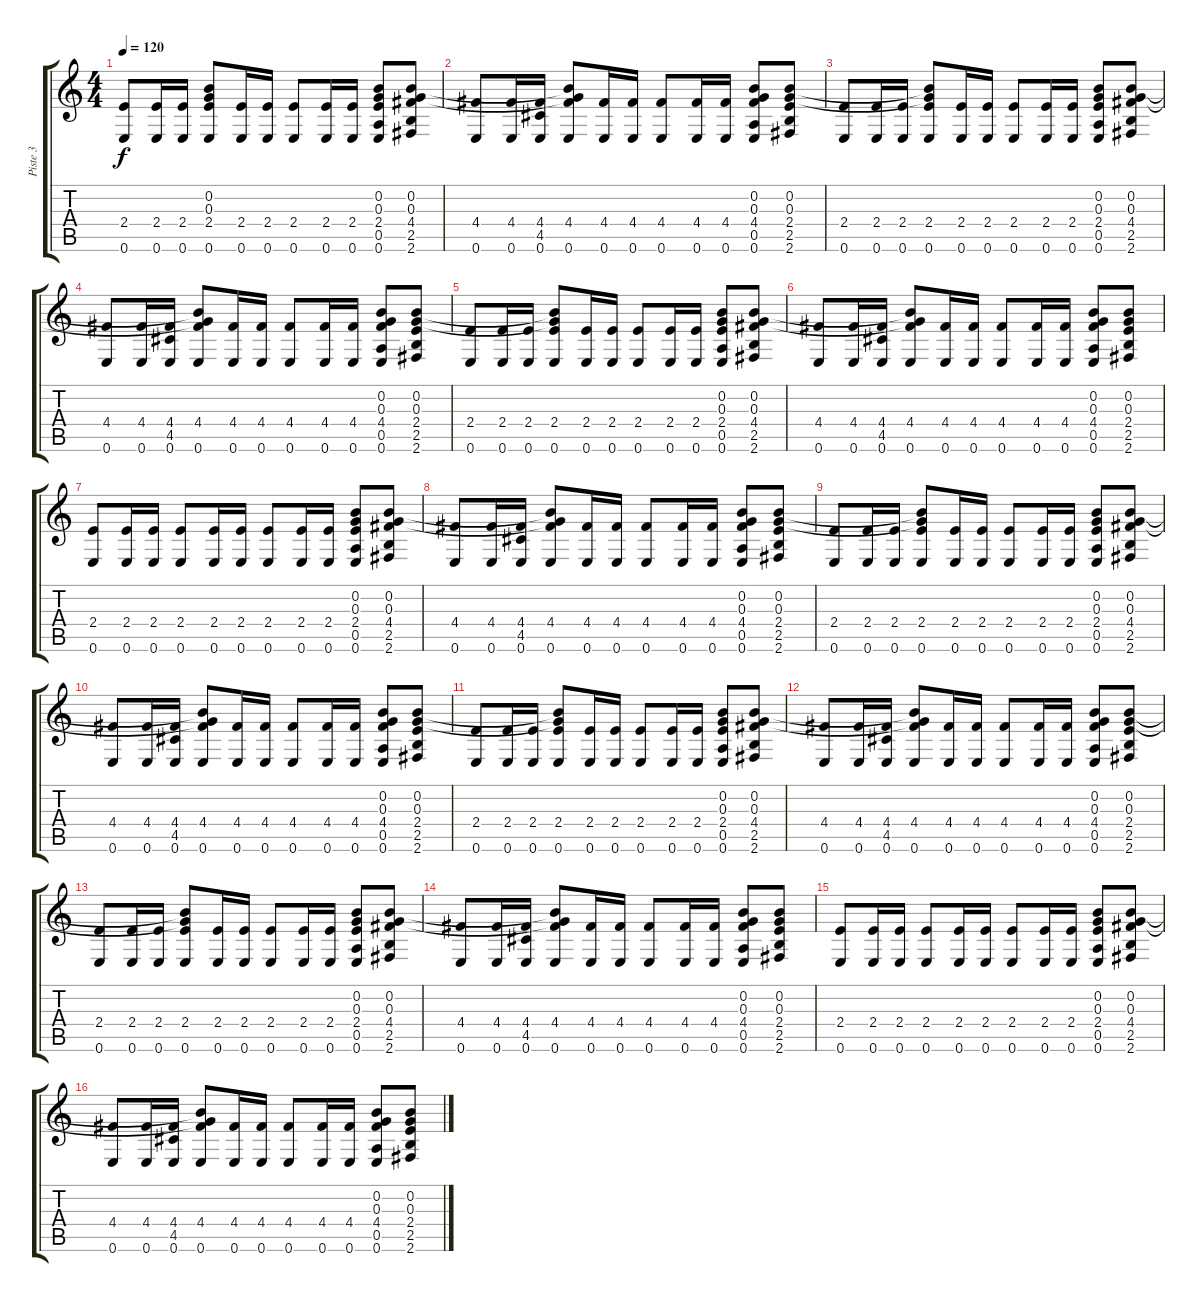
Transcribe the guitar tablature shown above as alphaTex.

\track ("Piste 3" "Piste 3") {instrument overdrivenguitar}
\staff {score tabs}
\tuning (E4 B3 G3 D3 A2 E2) {hide}
\ts (4 4)
\tempo 120
\clef g2
\ks c
(2.4 0.6).8{dy f volume 16} (2.4 0.6).16 (2.4 0.6).16 (0.2{t} 0.3{t} 2.4 0.6).8 (2.4 0.6).16 (2.4 0.6).16 (2.4 0.6).8 (2.4 0.6).16 (2.4 0.6).16 (0.2 0.3 2.4 0.5 0.6).8 (0.2 0.3 4.4 2.5 2.6).8 |
(4.4 0.6).8 (4.4 0.6).16 (4.4 4.5 0.6).16 (0.2{t} 0.3{t} 4.4 0.6).8 (4.4 0.6).16 (4.4 0.6).16 (4.4 0.6).8 (4.4 0.6).16 (4.4 0.6).16 (0.2 0.3 4.4 0.5 0.6).8 (0.2 0.3 2.4 2.5 2.6).8 |
(2.4 0.6).8{volume 16} (2.4 0.6).16 (2.4 0.6).16 (0.2{t} 0.3{t} 2.4 0.6).8 (2.4 0.6).16 (2.4 0.6).16 (2.4 0.6).8 (2.4 0.6).16 (2.4 0.6).16 (0.2 0.3 2.4 0.5 0.6).8 (0.2 0.3 4.4 2.5 2.6).8 |
(4.4 0.6).8 (4.4 0.6).16 (4.4 4.5 0.6).16 (0.2{t} 0.3{t} 4.4 0.6).8 (4.4 0.6).16 (4.4 0.6).16 (4.4 0.6).8 (4.4 0.6).16 (4.4 0.6).16 (0.2 0.3 4.4 0.5 0.6).8 (0.2 0.3 2.4 2.5 2.6).8 |
(2.4 0.6).8{volume 16} (2.4 0.6).16 (2.4 0.6).16 (0.2{t} 0.3{t} 2.4 0.6).8 (2.4 0.6).16 (2.4 0.6).16 (2.4 0.6).8 (2.4 0.6).16 (2.4 0.6).16 (0.2 0.3 2.4 0.5 0.6).8 (0.2 0.3 4.4 2.5 2.6).8 |
(4.4 0.6).8 (4.4 0.6).16 (4.4 4.5 0.6).16 (0.2{t} 0.3{t} 4.4 0.6).8 (4.4 0.6).16 (4.4 0.6).16 (4.4 0.6).8 (4.4 0.6).16 (4.4 0.6).16 (0.2 0.3 4.4 0.5 0.6).8 (0.2 0.3 2.4 2.5 2.6).8 |
(2.4 0.6).8{volume 16} (2.4 0.6).16 (2.4 0.6).16 (2.4 0.6).8 (2.4 0.6).16 (2.4 0.6).16 (2.4 0.6).8 (2.4 0.6).16 (2.4 0.6).16 (0.2 0.3 2.4 0.5 0.6).8 (0.2 0.3 4.4 2.5 2.6).8 |
(4.4 0.6).8 (4.4 0.6).16 (4.4 4.5 0.6).16 (0.2{t} 0.3{t} 4.4 0.6).8 (4.4 0.6).16 (4.4 0.6).16 (4.4 0.6).8 (4.4 0.6).16 (4.4 0.6).16 (0.2 0.3 4.4 0.5 0.6).8 (0.2 0.3 2.4 2.5 2.6).8 |
(2.4 0.6).8{volume 16} (2.4 0.6).16 (2.4 0.6).16 (0.2{t} 0.3{t} 2.4 0.6).8 (2.4 0.6).16 (2.4 0.6).16 (2.4 0.6).8 (2.4 0.6).16 (2.4 0.6).16 (0.2 0.3 2.4 0.5 0.6).8 (0.2 0.3 4.4 2.5 2.6).8 |
(4.4 0.6).8 (4.4 0.6).16 (4.4 4.5 0.6).16 (0.2{t} 0.3{t} 4.4 0.6).8 (4.4 0.6).16 (4.4 0.6).16 (4.4 0.6).8 (4.4 0.6).16 (4.4 0.6).16 (0.2 0.3 4.4 0.5 0.6).8 (0.2 0.3 2.4 2.5 2.6).8 |
(2.4 0.6).8{volume 16} (2.4 0.6).16 (2.4 0.6).16 (0.2{t} 0.3{t} 2.4 0.6).8 (2.4 0.6).16 (2.4 0.6).16 (2.4 0.6).8 (2.4 0.6).16 (2.4 0.6).16 (0.2 0.3 2.4 0.5 0.6).8 (0.2 0.3 4.4 2.5 2.6).8 |
(4.4 0.6).8 (4.4 0.6).16 (4.4 4.5 0.6).16 (0.2{t} 0.3{t} 4.4 0.6).8 (4.4 0.6).16 (4.4 0.6).16 (4.4 0.6).8 (4.4 0.6).16 (4.4 0.6).16 (0.2 0.3 4.4 0.5 0.6).8 (0.2 0.3 2.4 2.5 2.6).8 |
(2.4 0.6).8{volume 16} (2.4 0.6).16 (2.4 0.6).16 (0.2{t} 0.3{t} 2.4 0.6).8 (2.4 0.6).16 (2.4 0.6).16 (2.4 0.6).8 (2.4 0.6).16 (2.4 0.6).16 (0.2 0.3 2.4 0.5 0.6).8 (0.2 0.3 4.4 2.5 2.6).8 |
(4.4 0.6).8 (4.4 0.6).16 (4.4 4.5 0.6).16 (0.2{t} 0.3{t} 4.4 0.6).8 (4.4 0.6).16 (4.4 0.6).16 (4.4 0.6).8 (4.4 0.6).16 (4.4 0.6).16 (0.2 0.3 4.4 0.5 0.6).8 (0.2 0.3 2.4 2.5 2.6).8 |
(2.4 0.6).8{volume 16} (2.4 0.6).16 (2.4 0.6).16 (2.4 0.6).8 (2.4 0.6).16 (2.4 0.6).16 (2.4 0.6).8 (2.4 0.6).16 (2.4 0.6).16 (0.2 0.3 2.4 0.5 0.6).8 (0.2 0.3 4.4 2.5 2.6).8 |
(4.4 0.6).8 (4.4 0.6).16 (4.4 4.5 0.6).16 (0.2{t} 0.3{t} 4.4 0.6).8 (4.4 0.6).16 (4.4 0.6).16 (4.4 0.6).8 (4.4 0.6).16 (4.4 0.6).16 (0.2 0.3 4.4 0.5 0.6).8 (0.2 0.3 2.4 2.5 2.6).8
